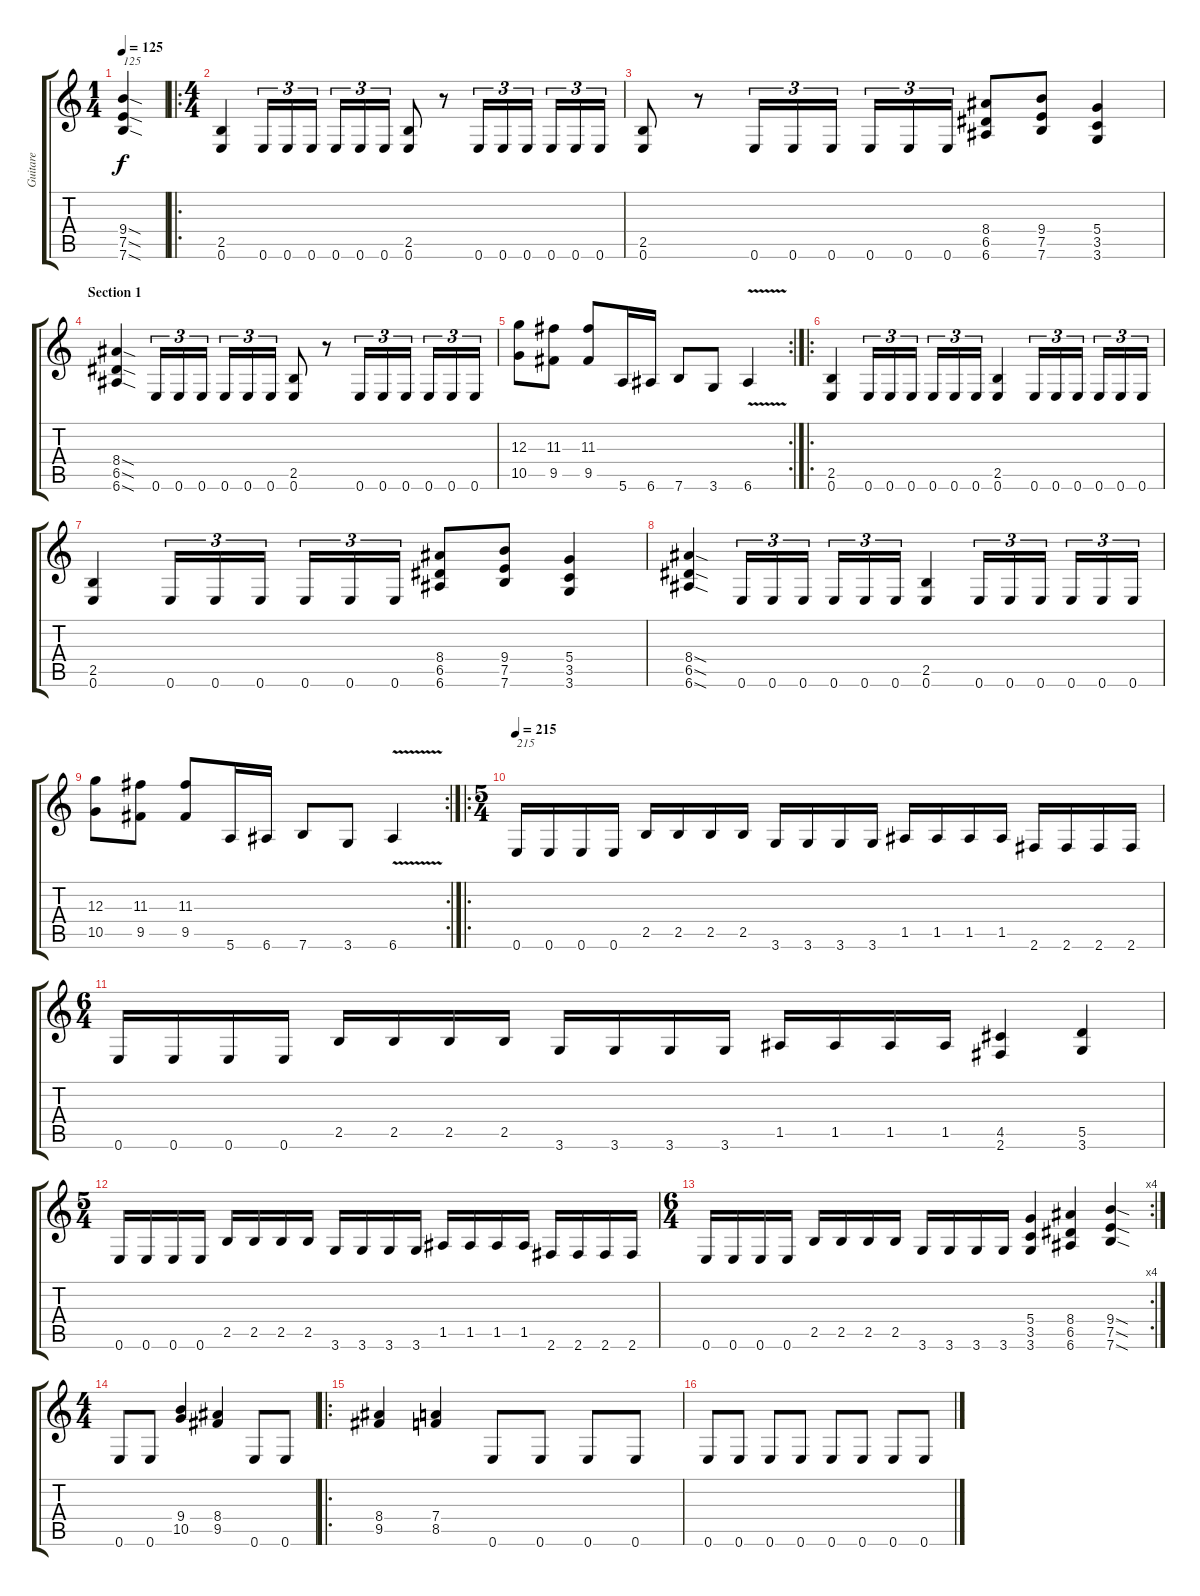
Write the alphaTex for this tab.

\track ("Guitare" "Guitare") {instrument overdrivenguitar}
\staff {score tabs}
\tuning (E4 B3 G3 D3 A2 E2) {hide}
\ts (1 4)
\tempo 125
\clef g2
\ks c
(9.4{sod} 7.5{sod} 7.6{sod}).4{txt "125" dy f instrument overdrivenguitar} |
\ro
\ts (4 4)
(2.5 0.6).4 0.6.16{tu (3 2)} 0.6.16{tu (3 2)} 0.6.16{tu (3 2)} 0.6.16{tu (3 2)} 0.6.16{tu (3 2)} 0.6.16{tu (3 2)} (2.5 0.6).8 r.8 0.6.16{tu (3 2)} 0.6.16{tu (3 2)} 0.6.16{tu (3 2)} 0.6.16{tu (3 2)} 0.6.16{tu (3 2)} 0.6.16{tu (3 2)} |
(2.5 0.6).8 r.8 0.6.16{tu (3 2)} 0.6.16{tu (3 2)} 0.6.16{tu (3 2)} 0.6.16{tu (3 2)} 0.6.16{tu (3 2)} 0.6.16{tu (3 2)} (8.4 6.5 6.6).8 (9.4 7.5 7.6).8 (5.4 3.5 3.6).4 |
\section ("" "Section 1")
(8.4{sod} 6.5{sod} 6.6{sod}).4 0.6.16{tu (3 2)} 0.6.16{tu (3 2)} 0.6.16{tu (3 2)} 0.6.16{tu (3 2)} 0.6.16{tu (3 2)} 0.6.16{tu (3 2)} (2.5 0.6).8 r.8 0.6.16{tu (3 2)} 0.6.16{tu (3 2)} 0.6.16{tu (3 2)} 0.6.16{tu (3 2)} 0.6.16{tu (3 2)} 0.6.16{tu (3 2)} |
\rc 2
(12.3 10.5).8 (11.3 9.5).8 (11.3 9.5).8 5.6.16 6.6.16 7.6.8 3.6.8 6.6{v}.4 |
\ro
(2.5 0.6).4 0.6.16{tu (3 2)} 0.6.16{tu (3 2)} 0.6.16{tu (3 2)} 0.6.16{tu (3 2)} 0.6.16{tu (3 2)} 0.6.16{tu (3 2)} (2.5 0.6).4 0.6.16{tu (3 2)} 0.6.16{tu (3 2)} 0.6.16{tu (3 2)} 0.6.16{tu (3 2)} 0.6.16{tu (3 2)} 0.6.16{tu (3 2)} |
(2.5 0.6).4 0.6.16{tu (3 2)} 0.6.16{tu (3 2)} 0.6.16{tu (3 2)} 0.6.16{tu (3 2)} 0.6.16{tu (3 2)} 0.6.16{tu (3 2)} (8.4 6.5 6.6).8 (9.4 7.5 7.6).8 (5.4 3.5 3.6).4 |
(8.4{sod} 6.5{sod} 6.6{sod}).4 0.6.16{tu (3 2)} 0.6.16{tu (3 2)} 0.6.16{tu (3 2)} 0.6.16{tu (3 2)} 0.6.16{tu (3 2)} 0.6.16{tu (3 2)} (2.5 0.6).4 0.6.16{tu (3 2)} 0.6.16{tu (3 2)} 0.6.16{tu (3 2)} 0.6.16{tu (3 2)} 0.6.16{tu (3 2)} 0.6.16{tu (3 2)} |
\rc 2
(12.3 10.5).8 (11.3 9.5).8 (11.3 9.5).8 5.6.16 6.6.16 7.6.8 3.6.8 6.6{v}.4 |
\ro
\ts (5 4)
\tempo 215
0.6.16{txt "215"} 0.6.16 0.6.16 0.6.16 2.5.16 2.5.16 2.5.16 2.5.16 3.6.16 3.6.16 3.6.16 3.6.16 1.5.16 1.5.16 1.5.16 1.5.16 2.6.16 2.6.16 2.6.16 2.6.16 |
\ts (6 4)
0.6.16 0.6.16 0.6.16 0.6.16 2.5.16 2.5.16 2.5.16 2.5.16 3.6.16 3.6.16 3.6.16 3.6.16 1.5.16 1.5.16 1.5.16 1.5.16 (4.5 2.6).4 (5.5 3.6).4 |
\ts (5 4)
0.6.16 0.6.16 0.6.16 0.6.16 2.5.16 2.5.16 2.5.16 2.5.16 3.6.16 3.6.16 3.6.16 3.6.16 1.5.16 1.5.16 1.5.16 1.5.16 2.6.16 2.6.16 2.6.16 2.6.16 |
\rc 4
\ts (6 4)
0.6.16 0.6.16 0.6.16 0.6.16 2.5.16 2.5.16 2.5.16 2.5.16 3.6.16 3.6.16 3.6.16 3.6.16 (5.4 3.5 3.6).4 (8.4 6.5 6.6).4 (9.4{sod} 7.5{sod} 7.6{sod}).4 |
\ts (4 4)
0.6.8 0.6.8 (9.4 10.5).4 (8.4 9.5).4 0.6.8 0.6.8 |
\ro
(8.4 9.5).4 (7.4 8.5).4 0.6.8 0.6.8 0.6.8 0.6.8 |
0.6.8 0.6.8 0.6.8 0.6.8 0.6.8 0.6.8 0.6.8 0.6.8
